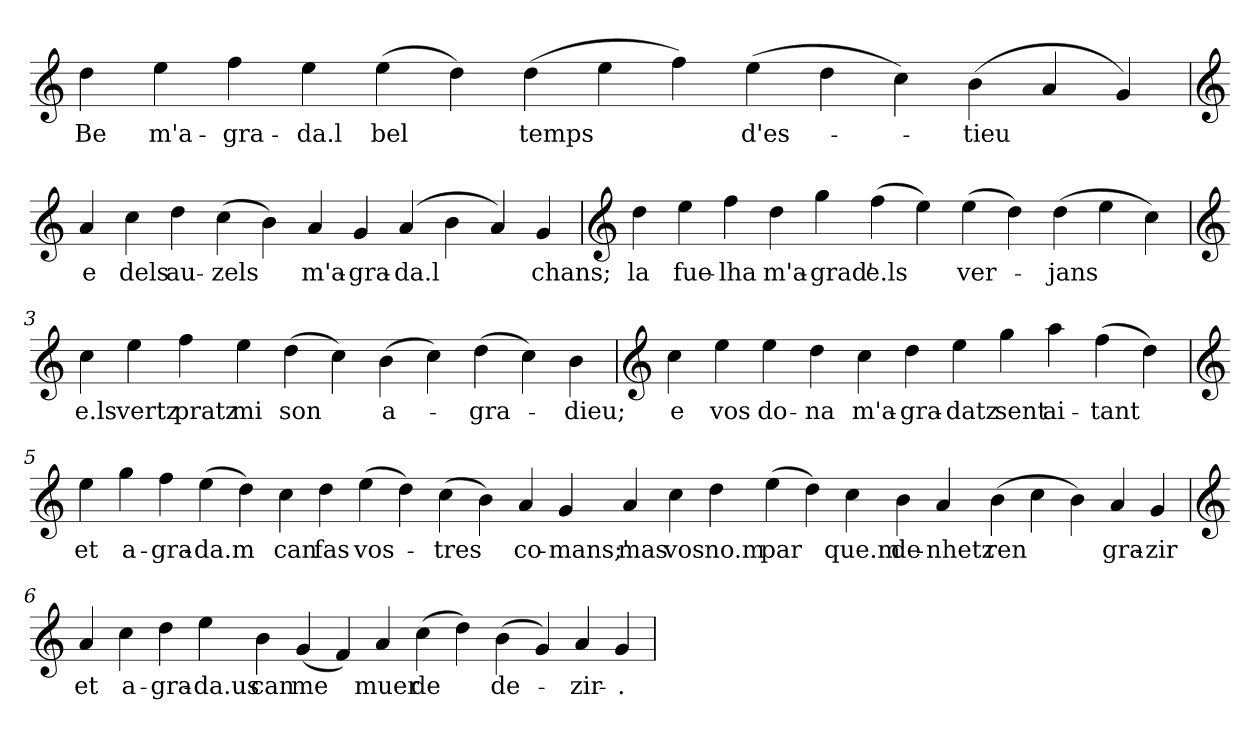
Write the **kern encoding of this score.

**kern	**text
*part1	*part1
*staff1	*staff1
*clefG2	*
=	=
4dd	Be
4ee	m'a-
4ff	-gra-
4ee	-da.l
(4ee	bel
4dd)	.
(4dd	temps
4ee	.
4ff)	.
(4ee	d'es-
4dd	.
4cc)	.
(4b	-tieu
4a	.
4g)	.
=1	=1
*clefG2	*
4a	e
4cc	dels
4dd	au-
(4cc	-zels
4b)	.
4a	m'a-
4g	-gra-
(4a	-da.l
4b	.
4a)	.
4g	chans;
=2	=2
*clefG2	*
4dd	la
4ee	fue-
4ff	-lha
4dd	m'a-
4gg	-grad'
(4ff	e.ls
4ee)	.
(4ee	ver-
4dd)	.
(4dd	-jans
4ee	.
4cc)	.
=3	=3
*clefG2	*
4cc	e.ls
4ee	vertz
4ff	pratz
4ee	mi
(4dd	son
4cc)	.
(4b	a-
4cc)	.
(4dd	-gra-
4cc)	.
4b	-dieu;
=4	=4
*clefG2	*
4cc	e
4ee	vos
4ee	do-
4dd	-na
4cc	m'a-
4dd	-gra-
4ee	-datz
4gg	sent
4aa	ai-
(4ff	-tant
4dd)	.
=5	=5
*clefG2	*
4ee	et
4gg	a-
4ff	-gra-
(4ee	-da.m
4dd)	.
4cc	can
4dd	fas
(4ee	vos-
4dd)	.
(4cc	-tres
4b)	.
4a	co-
4g	-mans;'
4a	mas
4cc	vos
4dd	no.m
(4ee	par
4dd)	.
4cc	que.m
4b	de-
4a	-nhetz
(4b	ren
4cc	.
4b)	.
4a	gra-
4g	-zir
=6	=6
*clefG2	*
4a	et
4cc	a-
4dd	-gra-
4ee	-da.us
4b	can
(4g	me
4f)	.
4a	muer
(4cc	de
4dd)	.
(4b	de-
4g)	.
4a	-zir-
4g	-.
=	=
*-	*-
